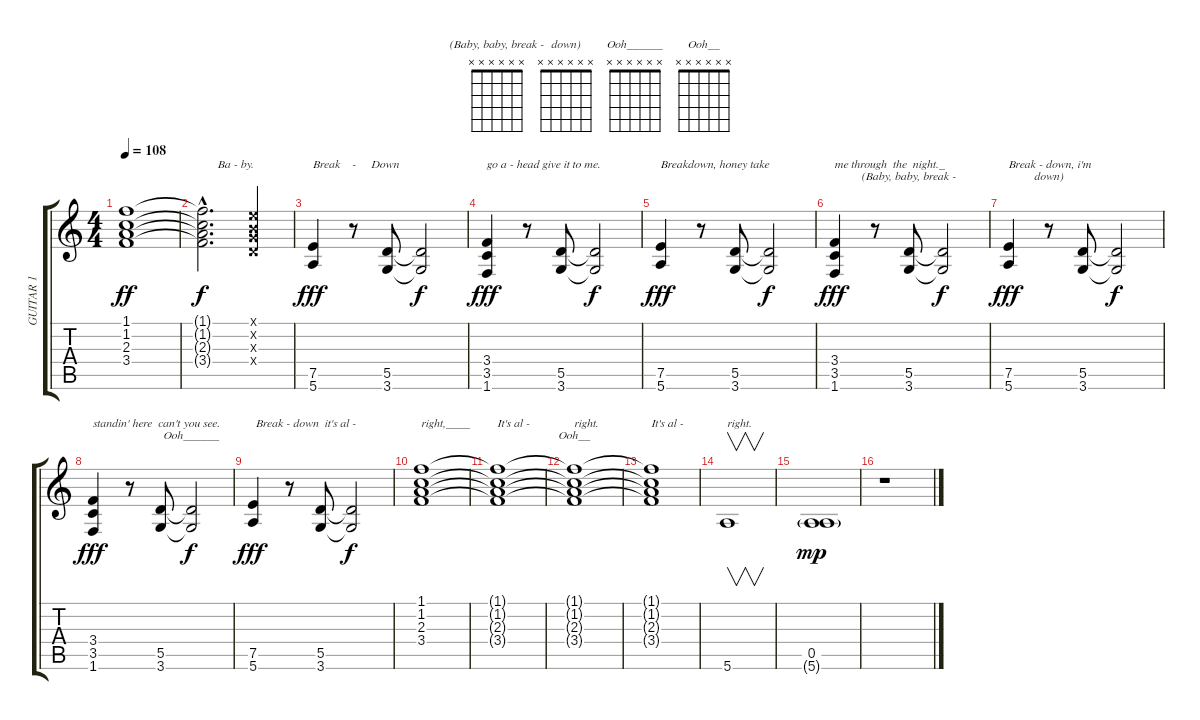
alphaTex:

\track ("GUITAR 1" "GUITAR 1") {instrument electricguitarclean}
\staff {score tabs}
\tuning (E4 B3 G3 D3 A2 E2) {hide}
\chord ("(Baby, baby, break -" x x x x x x) {firstfret 0}
\chord ("down)" x x x x x x) {firstfret 0}
\chord ("Ooh______" x x x x x x) {firstfret 0}
\chord ("Ooh__" x x x x x x) {firstfret 0}
\ts (4 4)
\tempo 108
\clef g2
\ks c
(1.1 1.2 2.3 3.4).1{dy ff} |
(1.1{hac t} 1.2{hac t} 2.3{hac t} 3.4{hac t}).2{d txt "     Ba - by." dy f} (0.1{x} 0.2{x} 0.3{x} 0.4{x}).4 |
(7.5 5.6).4{txt "Break    -     Down" dy fff} r.8 (5.5 3.6).8 (5.5{t} 3.6{t}).2{dy f} |
(3.4 3.5 1.6).4{txt "go a - head give it to me." dy fff} r.8 (5.5 3.6).8 (5.5{t} 3.6{t}).2{dy f} |
(7.5 5.6).4{txt "Breakdown, honey take" dy fff} r.8 (5.5 3.6).8 (5.5{t} 3.6{t}).2{dy f} |
(3.4 3.5 1.6).4{txt "me through  the  night._" dy fff} r.8 (5.5 3.6).8{ch "(Baby, baby, break -"} (5.5{t} 3.6{t}).2{dy f} |
(7.5 5.6).4{txt "Break - down, i'm" dy fff} r.8{ch "down)"} (5.5 3.6).8 (5.5{t} 3.6{t}).2{dy f} |
(3.4 3.5 1.6).4{txt "standin' here  can't you see." dy fff} r.8 (5.5 3.6).8 (5.5{t} 3.6{t}).2{ch "Ooh______" dy f} |
(7.5 5.6).4{txt " Break - down  it's al -" dy fff} r.8 (5.5 3.6).8 (5.5{t} 3.6{t}).2{dy f} |
(1.1 1.2 2.3 3.4).1{txt "right,____"} |
(1.1{t} 1.2{t} 2.3{t} 3.4{t}).1{txt "It's al -"} |
(1.1{t} 1.2{t} 2.3{t} 3.4{t}).1{ch "Ooh__" txt "right."} |
(1.1{t} 1.2{t} 2.3{t} 3.4{t}).1{txt "It's al -"} |
5.6.1{v txt "right." volume 12} |
(0.5 5.6{g}).1{dy mp} |
r.1
